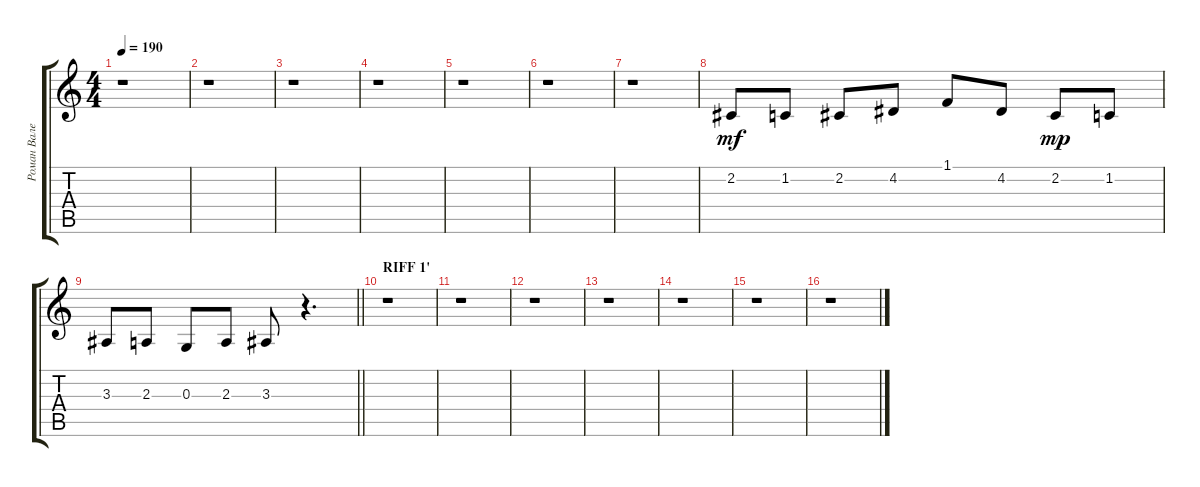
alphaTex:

\track ("Роман Валерьев" "Роман Вале") {instrument clavinet}
\staff {score tabs}
\tuning (E4 B3 G3 D3 A2 E2) {hide}
\ts (4 4)
\tempo 190
\clef g2
\ks c
r.1{dy mf} |
r.1 |
r.1 |
r.1 |
r.1 |
r.1 |
r.1 |
2.2.8 1.2.8 2.2.8 4.2.8 1.1.8 4.2.8 2.2.8{dy mp} 1.2.8 |
\barLineRight lightlight
3.3.8 2.3.8 0.3.8 2.3.8 3.3.8 r.4{d} |
\section ("" "RIFF 1'")
r.1 |
r.1 |
r.1 |
r.1 |
r.1 |
r.1 |
r.1
